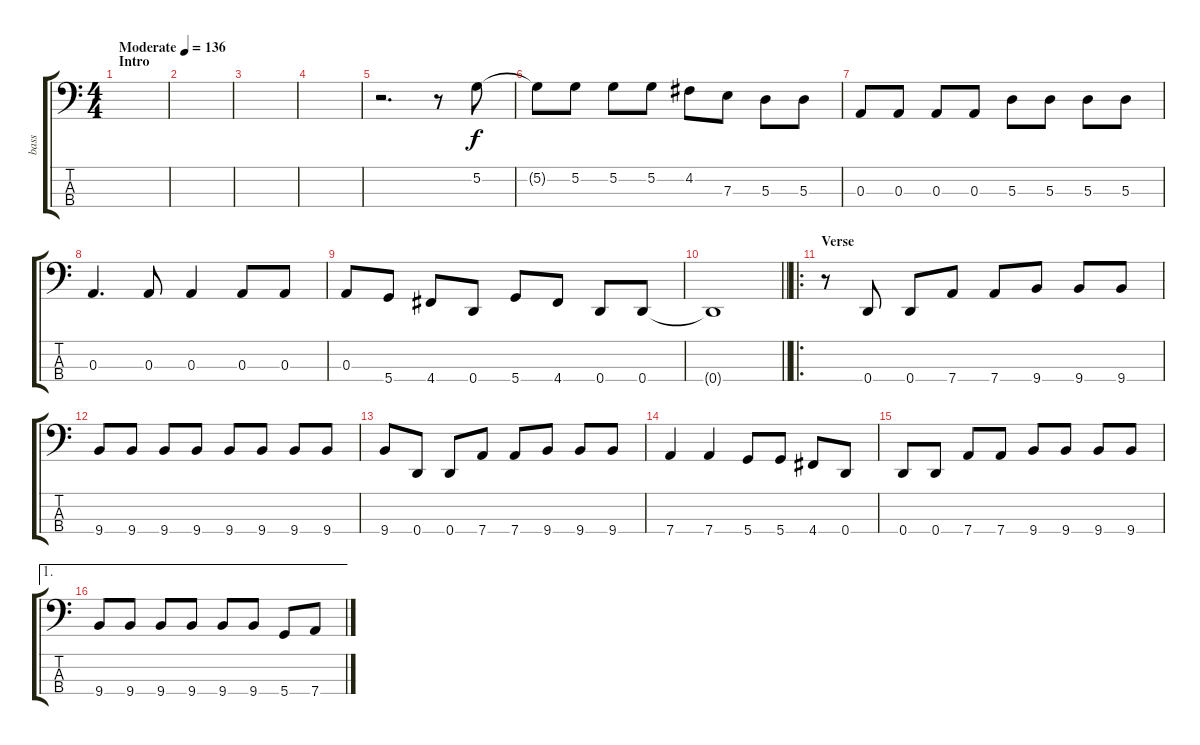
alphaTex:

\track ("bass" "bass") {instrument electricbassfinger}
\staff {score tabs}
\tuning (G2 D2 A1 D1) {hide}
\ts (4 4)
\section ("" "Intro")
\tempo (136 "Moderate")
\clef f4
\ks c
|
|
|
|
r.2{d} r.8 5.2.8 |
5.2{t}.8 5.2.8 5.2.8 5.2.8 4.2.8 7.3.8 5.3.8 5.3.8 |
0.3.8 0.3.8 0.3.8 0.3.8 5.3.8 5.3.8 5.3.8 5.3.8 |
0.3.4{d} 0.3.8 0.3.4 0.3.8 0.3.8 |
0.3.8 5.4.8 4.4.8 0.4.8 5.4.8 4.4.8 0.4.8 0.4.8 |
\barLineRight lightlight
0.4{t}.1 |
\ro
\section ("" "Verse")
r.8 0.4.8 0.4.8 7.4.8 7.4.8 9.4.8 9.4.8 9.4.8 |
9.4.8 9.4.8 9.4.8 9.4.8 9.4.8 9.4.8 9.4.8 9.4.8 |
9.4.8 0.4.8 0.4.8 7.4.8 7.4.8 9.4.8 9.4.8 9.4.8 |
7.4.4 7.4.4 5.4.8 5.4.8 4.4.8 0.4.8 |
0.4.8 0.4.8 7.4.8 7.4.8 9.4.8 9.4.8 9.4.8 9.4.8 |
\ae 1
9.4.8 9.4.8 9.4.8 9.4.8 9.4.8 9.4.8 5.4.8 7.4.8
